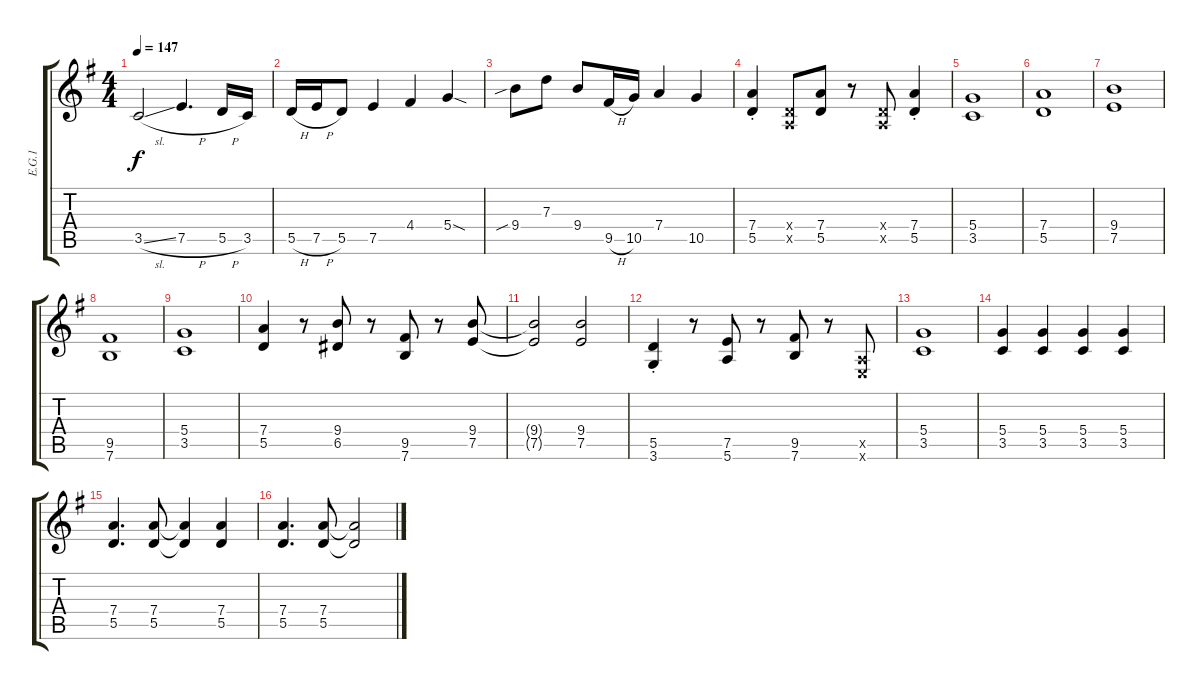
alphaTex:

\track ("E.G.1" "E.G.1") {instrument distortionguitar}
\staff {score tabs}
\tuning (E4 B3 G3 D3 A2 E2) {hide}
\ts (4 4)
\tempo 147
\clef g2
\ks g
3.5{sl}.2{dy f} 7.5{h}.4{d} 5.5{h}.16 3.5.16 |
5.5{h}.16 7.5{h}.16 5.5.8 7.5.4 4.4.4 5.4{sod}.4 |
9.4{sib}.8 7.3.8 9.4.8 9.5{h}.16 10.5.16 7.4.4 10.5.4 |
(7.4{st} 5.5{st}).4 (0.4{x} 0.5{x}).8 (7.4 5.5).8 r.8 (0.4{x} 0.5{x}).8 (7.4{st} 5.5{st}).4 |
\ks eminor
(5.4 3.5).1 |
(7.4 5.5).1 |
(9.4 7.5).1 |
(9.5 7.6).1 |
(5.4 3.5).1 |
(7.4 5.5).4 r.8 (9.4 6.5).8 r.8 (9.5 7.6).8 r.8 (9.4 7.5).8 |
(9.4{t} 7.5{t}).2 (9.4 7.5).2 |
(5.5{st} 3.6{st}).4 r.8 (7.5 5.6).8 r.8 (9.5 7.6).8 r.8 (0.5{x} 0.6{x}).8 |
(5.4 3.5).1 |
(5.4 3.5).4 (5.4 3.5).4 (5.4 3.5).4 (5.4 3.5).4 |
(7.4 5.5).4{d} (7.4 5.5).8 (7.4{t} 5.5{t}).4 (7.4 5.5).4 |
(7.4 5.5).4{d} (7.4 5.5).8 (7.4{t} 5.5{t}).2
